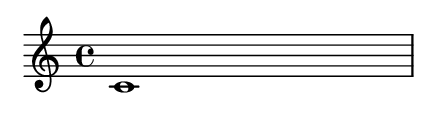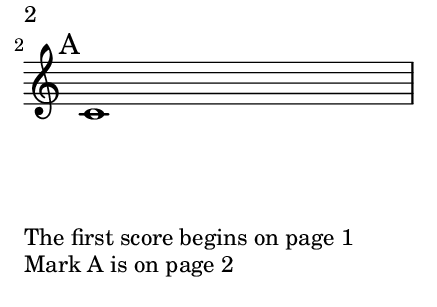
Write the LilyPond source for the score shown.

%% Generated by lilypond-book.py
%% Options: [exampleindent=10.16\mm,indent=0\mm,line-width=160\mm,papersize=a8landscape]
\include "lilypond-book-preamble.ly"


% ****************************************************************
% Start cut-&-pastable-section
% ****************************************************************



\paper {
  #(set-paper-size "a8landscape")
  indent = 0\mm
  line-width = 160\mm
  % offset the left padding, also add 1mm as lilypond creates cropped
  % images with a little space on the right
  line-width = #(- line-width (* mm  3.000000) (* mm 1))
}

\layout {
  
}





% ****************************************************************
% ly snippet:
% ****************************************************************
\sourcefileline 1651
\header { tagline = ##f }
\book {
  \label #'firstScore
  \score {
    {
      c'1
      \pageBreak \mark A \label #'markA
      c'1
    }
  }
  \markup { The first score begins on page \page-ref #'firstScore "0" "?" }
  \markup { Mark A is on page \page-ref #'markA "0" "?" }
}



% ****************************************************************
% end ly snippet
% ****************************************************************
